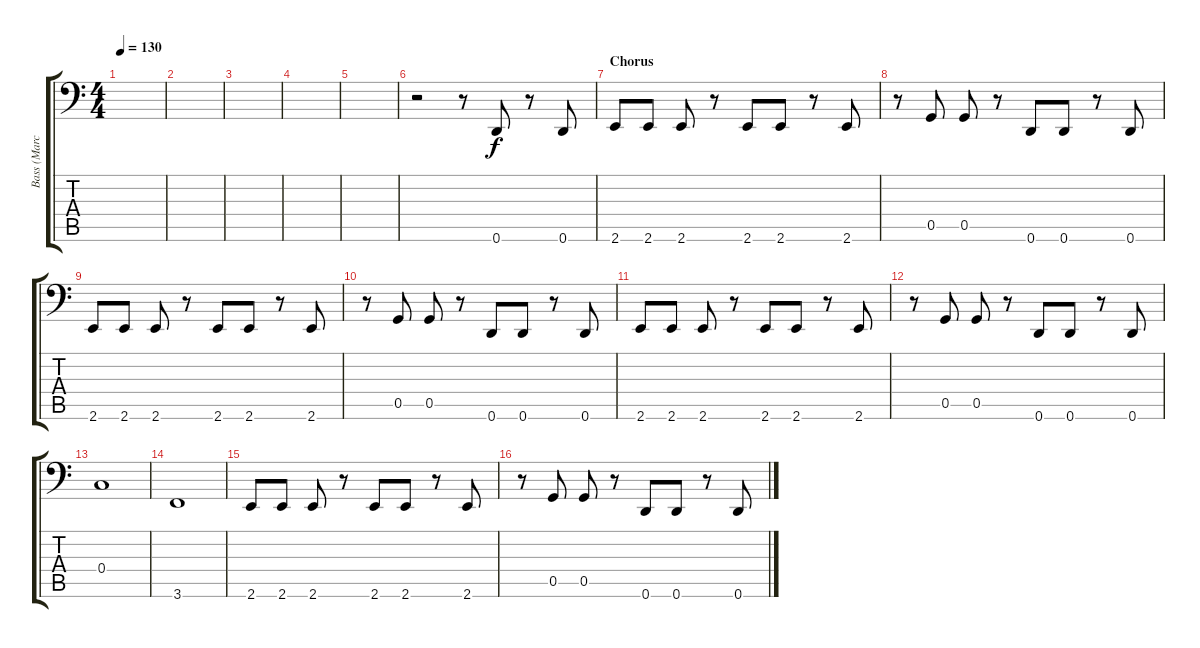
\track ("Bass (Marco Hietala)" "Bass (Marc") {instrument electricbasspick}
\staff {score tabs}
\tuning (D3 A2 F2 C2 G1 D1) {hide}
\ts (4 4)
\tempo 130
\clef f4
\ks c
|
|
|
|
|
r.2 r.8 0.6.8 r.8 0.6.8 |
\section ("" "Chorus")
2.6.8 2.6.8 2.6.8 r.8 2.6.8 2.6.8 r.8 2.6.8 |
r.8 0.5.8 0.5.8 r.8 0.6.8 0.6.8 r.8 0.6.8 |
2.6.8 2.6.8 2.6.8 r.8 2.6.8 2.6.8 r.8 2.6.8 |
r.8 0.5.8 0.5.8 r.8 0.6.8 0.6.8 r.8 0.6.8 |
2.6.8 2.6.8 2.6.8 r.8 2.6.8 2.6.8 r.8 2.6.8 |
r.8 0.5.8 0.5.8 r.8 0.6.8 0.6.8 r.8 0.6.8 |
0.4.1 |
3.6.1 |
2.6.8 2.6.8 2.6.8 r.8 2.6.8 2.6.8 r.8 2.6.8 |
r.8 0.5.8 0.5.8 r.8 0.6.8 0.6.8 r.8 0.6.8
